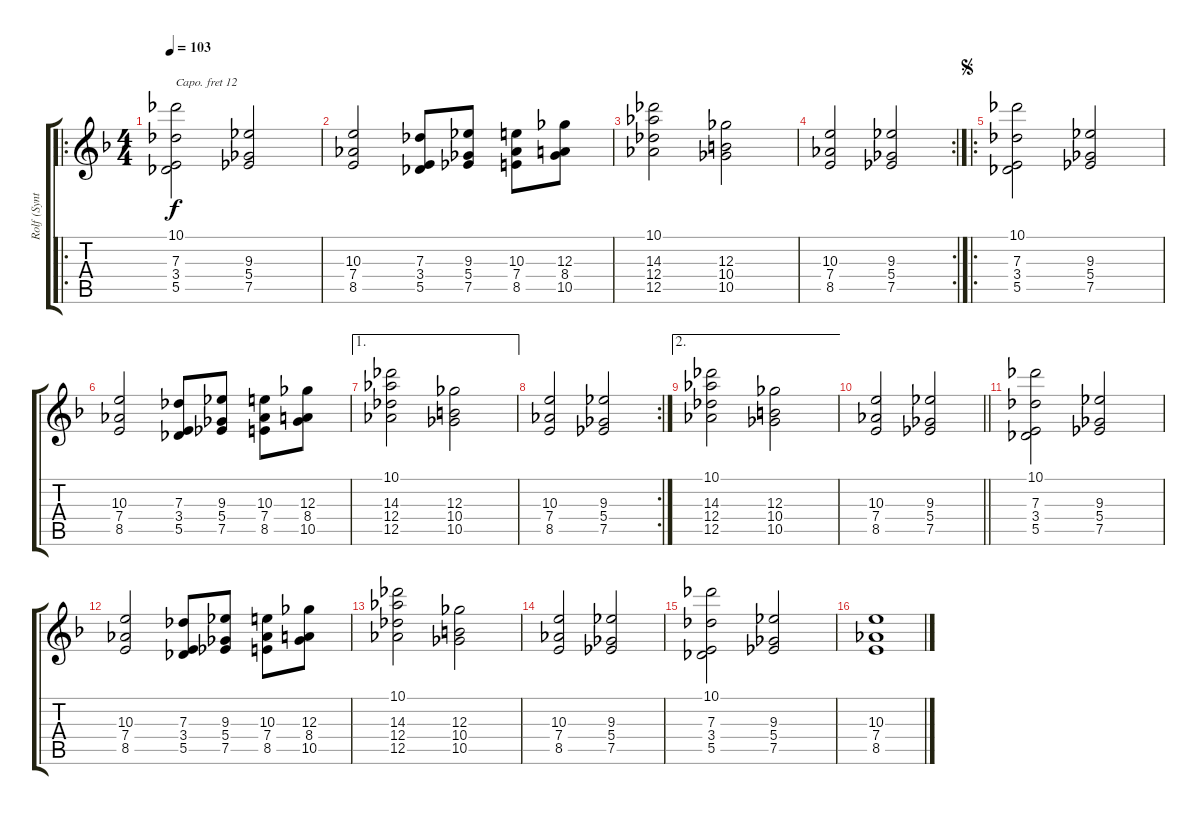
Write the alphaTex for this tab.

\track ("Rolf (Synth)" "Rolf (Synt") {instrument stringensemble1}
\staff {score tabs}
\capo 12
\tuning (Eb4 Bb3 Gb3 Db3 Ab2 Db2) {hide}
\ro
\ts (4 4)
\tempo 103
\clef g2
\ks f
(10.1 7.3 3.4 5.5).2{dy f instrument stringensemble1} (9.3 5.4 7.5).2 |
(10.3 7.4 8.5).2 (7.3 3.4 5.5).8 (9.3 5.4 7.5).8 (10.3 7.4 8.5).8 (12.3 8.4 10.5).8 |
(10.1 14.3 12.4 12.5).2 (12.3 10.4 10.5).2 |
\rc 2
(10.3 7.4 8.5).2 (9.3 5.4 7.5).2 |
\ro
\jump segno
(10.1 7.3 3.4 5.5).2 (9.3 5.4 7.5).2 |
(10.3 7.4 8.5).2 (7.3 3.4 5.5).8 (9.3 5.4 7.5).8 (10.3 7.4 8.5).8 (12.3 8.4 10.5).8 |
\ae 1
(10.1 14.3 12.4 12.5).2 (12.3 10.4 10.5).2 |
\rc 2
(10.3 7.4 8.5).2 (9.3 5.4 7.5).2 |
\ae 2
(10.1 14.3 12.4 12.5).2 (12.3 10.4 10.5).2 |
\barLineRight lightlight
(10.3 7.4 8.5).2 (9.3 5.4 7.5).2 |
(10.1 7.3 3.4 5.5).2 (9.3 5.4 7.5).2 |
(10.3 7.4 8.5).2 (7.3 3.4 5.5).8 (9.3 5.4 7.5).8 (10.3 7.4 8.5).8 (12.3 8.4 10.5).8 |
(10.1 14.3 12.4 12.5).2 (12.3 10.4 10.5).2 |
(10.3 7.4 8.5).2 (9.3 5.4 7.5).2 |
(10.1 7.3 3.4 5.5).2 (9.3 5.4 7.5).2 |
(10.3 7.4 8.5).1
